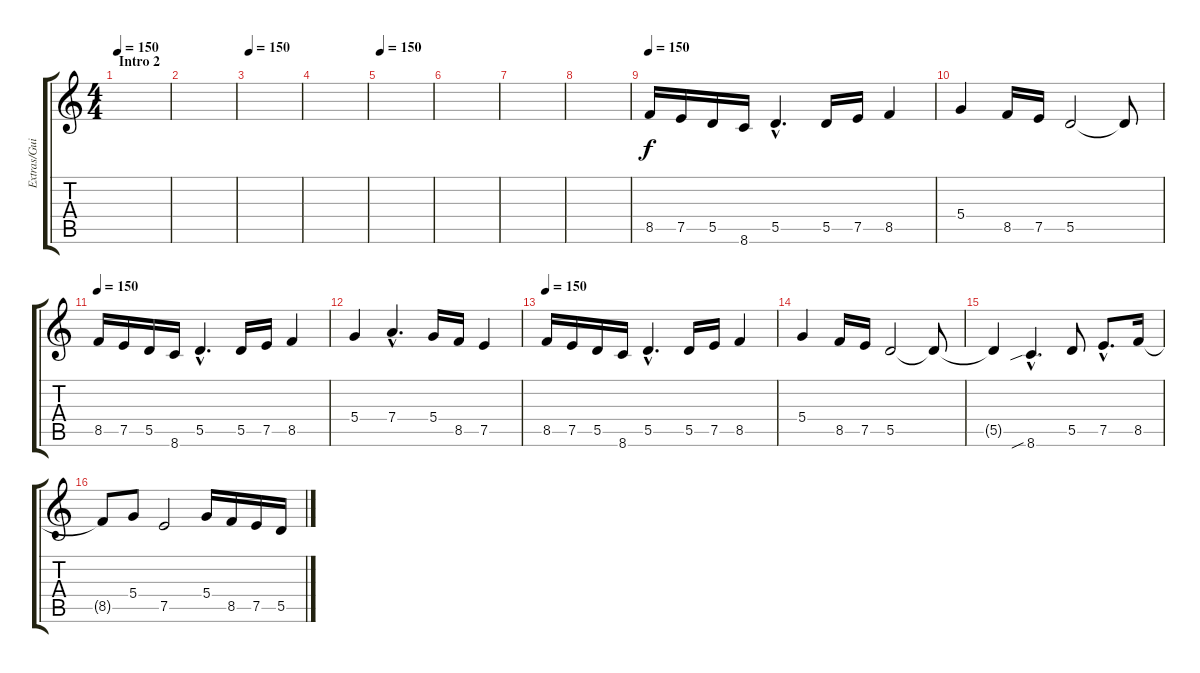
\track ("Extras/Guitarra" "Extras/Gui") {instrument distortionguitar}
\staff {score tabs}
\tuning (E4 B3 G3 D3 A2 E2) {hide}
\ts (4 4)
\section ("" "Intro 2")
\tempo 150
\clef g2
\ks c
|
|
\tempo 150
|
|
\tempo 150
|
|
|
|
\tempo 150
8.5.16 7.5.16 5.5.16 8.6.16 5.5{hac}.4{d} 5.5.16 7.5.16 8.5.4 |
5.4.4 8.5.16 7.5.16 5.5.2 5.5{t}.8 |
\tempo 150
8.5.16 7.5.16 5.5.16 8.6.16 5.5{hac}.4{d} 5.5.16 7.5.16 8.5.4 |
5.4.4 7.4{hac}.4{d} 5.4.16 8.5.16 7.5.4 |
\tempo 150
8.5.16 7.5.16 5.5.16 8.6.16 5.5{hac}.4{d} 5.5.16 7.5.16 8.5.4 |
5.4.4 8.5.16 7.5.16 5.5.2 5.5{t}.8 |
5.5{t}.4 8.6{sib hac}.4{d} 5.5.8 7.5{hac}.8{d} 8.5.16 |
8.5{t}.8 5.4.8 7.5.2 5.4.16 8.5.16 7.5.16 5.5.16
